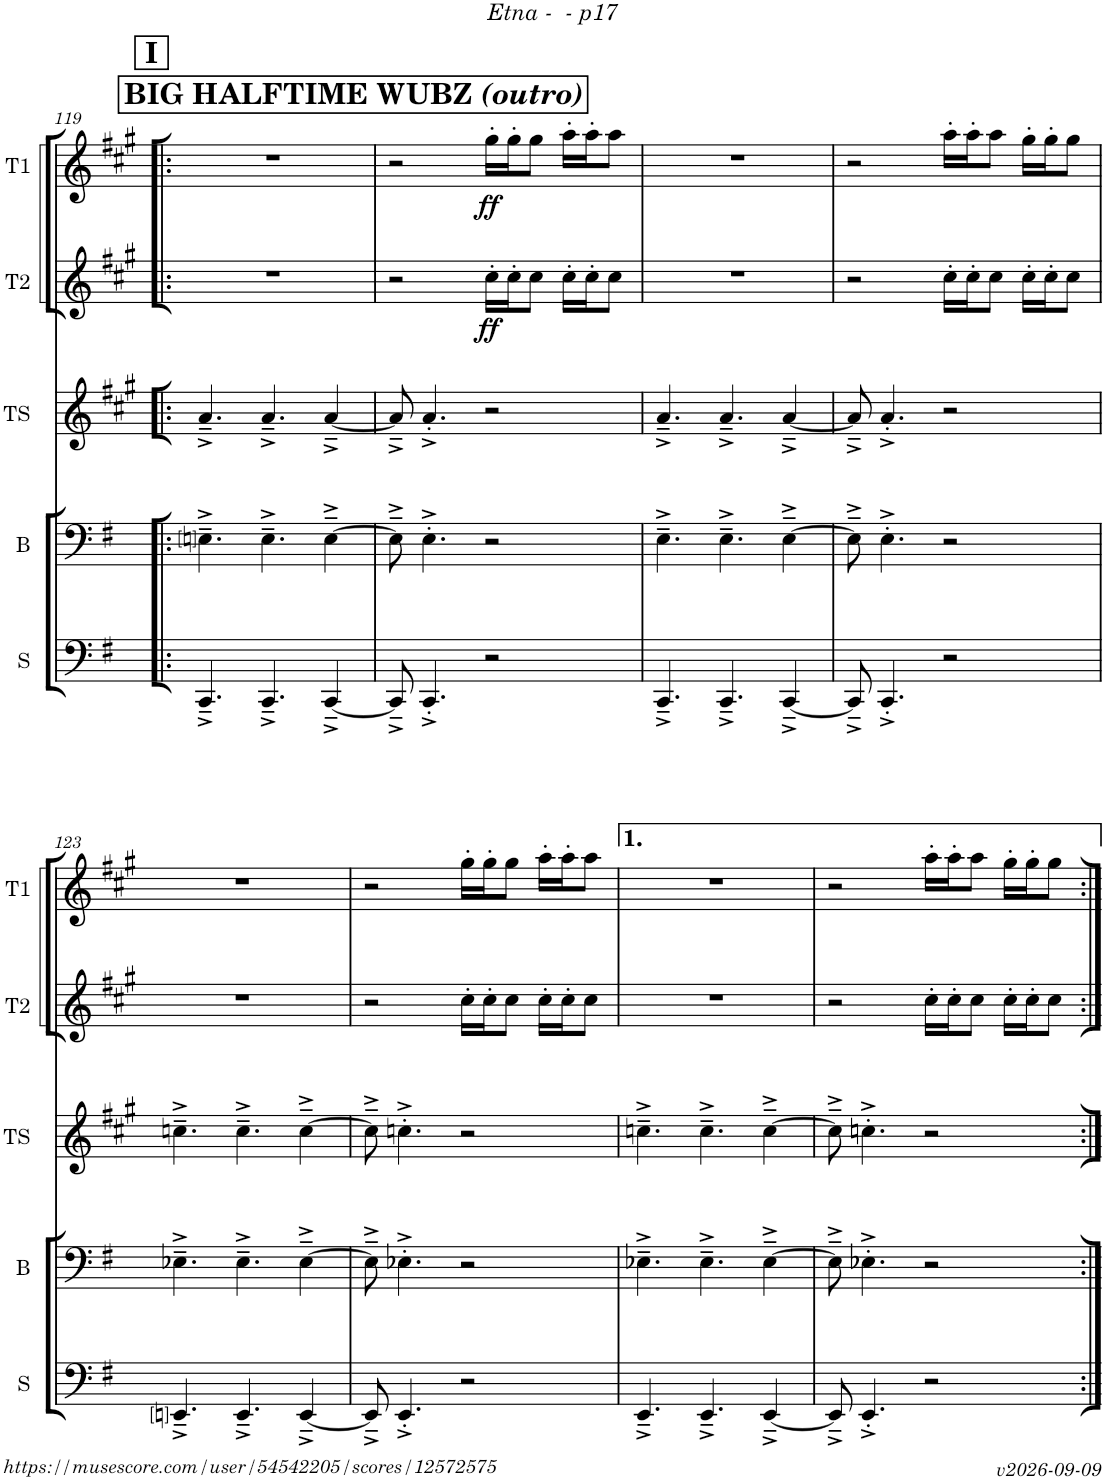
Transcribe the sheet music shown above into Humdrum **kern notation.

**kern	**kern	**kern	**kern	**dynam	**kern	**dynam
*part5	*part4	*part3	*part2	*part2	*part1	*part1
*staff5	*staff4	*staff3	*staff2	*staff2	*staff1	*staff1
*I"Sousa	*I"Trombone	*I"Tenor Sax	*I"Trumpet 2	*	*I"Trumpet 1	*
*I'S	*	*I'TS	*I'T2	*	*I'T1	*
!!LO:PB:g=z
*clefF4	*clefF4	*clefG2	*clefG2	*	*clefG2	*
*	*	*Trd8c14	*Trd1c2	*	*Trd1c2	*
*k[f#]	*k[f#]	*k[f#c#g#]	*k[f#c#g#]	*	*k[f#c#g#]	*
*M4/4	*M4/4	*M4/4	*M4/4	*	*M4/4	*
!!LO:REH:place=s1:a:B:cj:fs=14:t=I
!!LO:REH:place=s1:a:i:t=(outro)
!!LO:REH:place=s1:a:B:cj:fs=14:t=BIG HALFTIME WUBZ
=119!|:	=119!|:	=119!|:	=119!|:	=119!|:	=119!|:	=119!|:
4.CC~^/	4.Enj~^\	4.a~^/	1r	.	1r	.
4.CC~^/	4.E~^\	4.a~^/	.	.	.	.
[4CC~^/	[4E~^\	[4a~^/	.	.	.	.
=120	=120	=120	=120	=120	=120	=120
8CC~^/]	8E~^\]	8a~^/]	2r	.	2r	.
4.CC'^/	4.E'^\	4.a'^/	.	.	.	.
!	!	!	!	!LO:DY:b	!	!LO:DY:b
2r	2r	2r	16cc#'\LL	ff	16gg#'\LL	ff
.	.	.	16cc#'\J	.	16gg#'\J	.
.	.	.	8cc#\J	.	8gg#\J	.
.	.	.	16cc#'\LL	.	16aa'\LL	.
.	.	.	16cc#'\J	.	16aa'\J	.
.	.	.	8cc#\J	.	8aa\J	.
=121	=121	=121	=121	=121	=121	=121
4.CC~^/	4.E~^\	4.a~^/	1r	.	1r	.
4.CC~^/	4.E~^\	4.a~^/	.	.	.	.
[4CC~^/	[4E~^\	[4a~^/	.	.	.	.
=122	=122	=122	=122	=122	=122	=122
8CC~^/]	8E~^\]	8a~^/]	2r	.	2r	.
4.CC'^/	4.E'^\	4.a'^/	.	.	.	.
2r	2r	2r	16cc#'\LL	.	16aa'\LL	.
.	.	.	16cc#'\J	.	16aa'\J	.
.	.	.	8cc#\J	.	8aa\J	.
.	.	.	16cc#'\LL	.	16gg#'\LL	.
.	.	.	16cc#'\J	.	16gg#'\J	.
.	.	.	8cc#\J	.	8gg#\J	.
!!LO:LB:g=z
=123	=123	=123	=123	=123	=123	=123
4.EEnj~^/	4.E-X~^\	4.ccn~^\	1r	.	1r	.
4.EE~^/	4.E-~^\	4.cc~^\	.	.	.	.
[4EE~^/	[4E-~^\	[4cc~^\	.	.	.	.
=124	=124	=124	=124	=124	=124	=124
8EE~^/]	8E-~^\]	8cc~^\]	2r	.	2r	.
4.EE'^/	4.E-X'^\	4.ccn'^\	.	.	.	.
2r	2r	2r	16cc#'\LL	.	16gg#'\LL	.
.	.	.	16cc#'\J	.	16gg#'\J	.
.	.	.	8cc#\J	.	8gg#\J	.
.	.	.	16cc#'\LL	.	16aa'\LL	.
.	.	.	16cc#'\J	.	16aa'\J	.
.	.	.	8cc#\J	.	8aa\J	.
=125	=125	=125	=125	=125	=125	=125
4.EE~^/	4.E-X~^\	4.ccn~^\	1r	.	1r	.
4.EE~^/	4.E-~^\	4.cc~^\	.	.	.	.
[4EE~^/	[4E-~^\	[4cc~^\	.	.	.	.
=126	=126	=126	=126	=126	=126	=126
8EE~^/]	8E-~^\]	8cc~^\]	2r	.	2r	.
4.EE'^/	4.E-X'^\	4.ccn'^\	.	.	.	.
2r	2r	2r	16cc#'\LL	.	16aa'\LL	.
.	.	.	16cc#'\J	.	16aa'\J	.
.	.	.	8cc#\J	.	8aa\J	.
.	.	.	16cc#'\LL	.	16gg#'\LL	.
.	.	.	16cc#'\J	.	16gg#'\J	.
.	.	.	8cc#\J	.	8gg#\J	.
=:|!	=:|!	=:|!	=:|!	=:|!	=:|!	=:|!
*-	*-	*-	*-	*-	*-	*-
